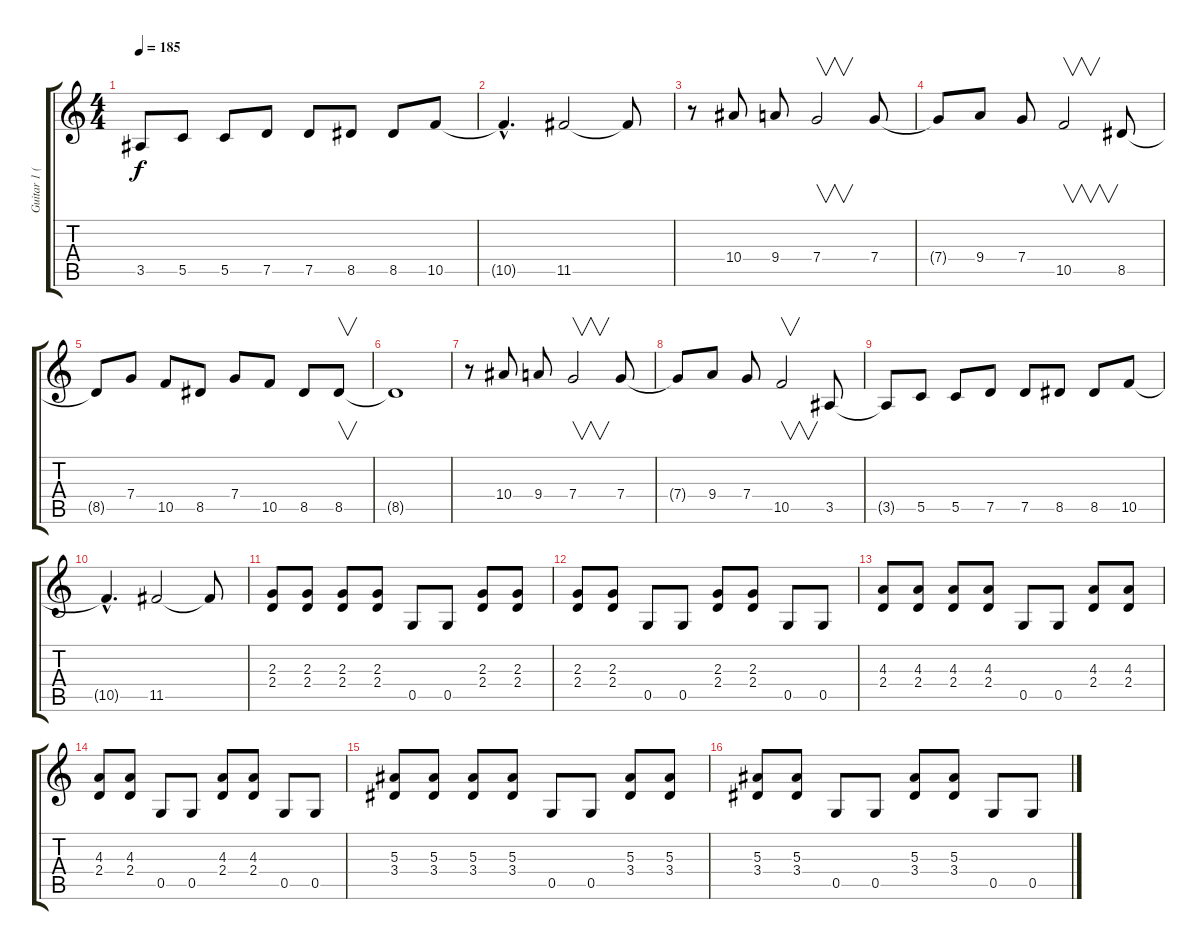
\track ("Guitar 1 (Lead)" "Guitar 1 (") {instrument distortionguitar}
\staff {score tabs}
\tuning (D4 A3 F3 C3 G2 C2) {hide}
\ts (4 4)
\tempo 185
\clef g2
\ks c
3.5{t}.8{dy f} 5.5.8 5.5.8 7.5.8 7.5.8 8.5.8 8.5.8 10.5.8 |
10.5{hac t}.4{d} 11.5.2 11.5{t}.8 |
r.8 10.4.8 9.4.8 7.4.2{v} 7.4.8 |
7.4{t}.8 9.4.8 7.4.8 10.5.2{v} 8.5.8 |
8.5{t}.8 7.4.8 10.5.8 8.5.8 7.4.8 10.5.8 8.5.8 8.5.8{v} |
8.5{t}.1 |
r.8 10.4.8 9.4.8 7.4.2{v} 7.4.8 |
7.4{t}.8 9.4.8 7.4.8 10.5.2{v} 3.5.8 |
3.5{t}.8 5.5.8 5.5.8 7.5.8 7.5.8 8.5.8 8.5.8 10.5.8 |
10.5{hac t}.4{d} 11.5.2 11.5{t}.8 |
(2.3 2.4).8 (2.3 2.4).8 (2.3 2.4).8 (2.3 2.4).8 0.5.8 0.5.8 (2.3 2.4).8 (2.3 2.4).8 |
(2.3 2.4).8 (2.3 2.4).8 0.5.8 0.5.8 (2.3 2.4).8 (2.3 2.4).8 0.5.8 0.5.8 |
(4.3 2.4).8 (4.3 2.4).8 (4.3 2.4).8 (4.3 2.4).8 0.5.8 0.5.8 (4.3 2.4).8 (4.3 2.4).8 |
(4.3 2.4).8 (4.3 2.4).8 0.5.8 0.5.8 (4.3 2.4).8 (4.3 2.4).8 0.5.8 0.5.8 |
(5.3 3.4).8 (5.3 3.4).8 (5.3 3.4).8 (5.3 3.4).8 0.5.8 0.5.8 (5.3 3.4).8 (5.3 3.4).8 |
(5.3 3.4).8 (5.3 3.4).8 0.5.8 0.5.8 (5.3 3.4).8 (5.3 3.4).8 0.5.8 0.5.8
